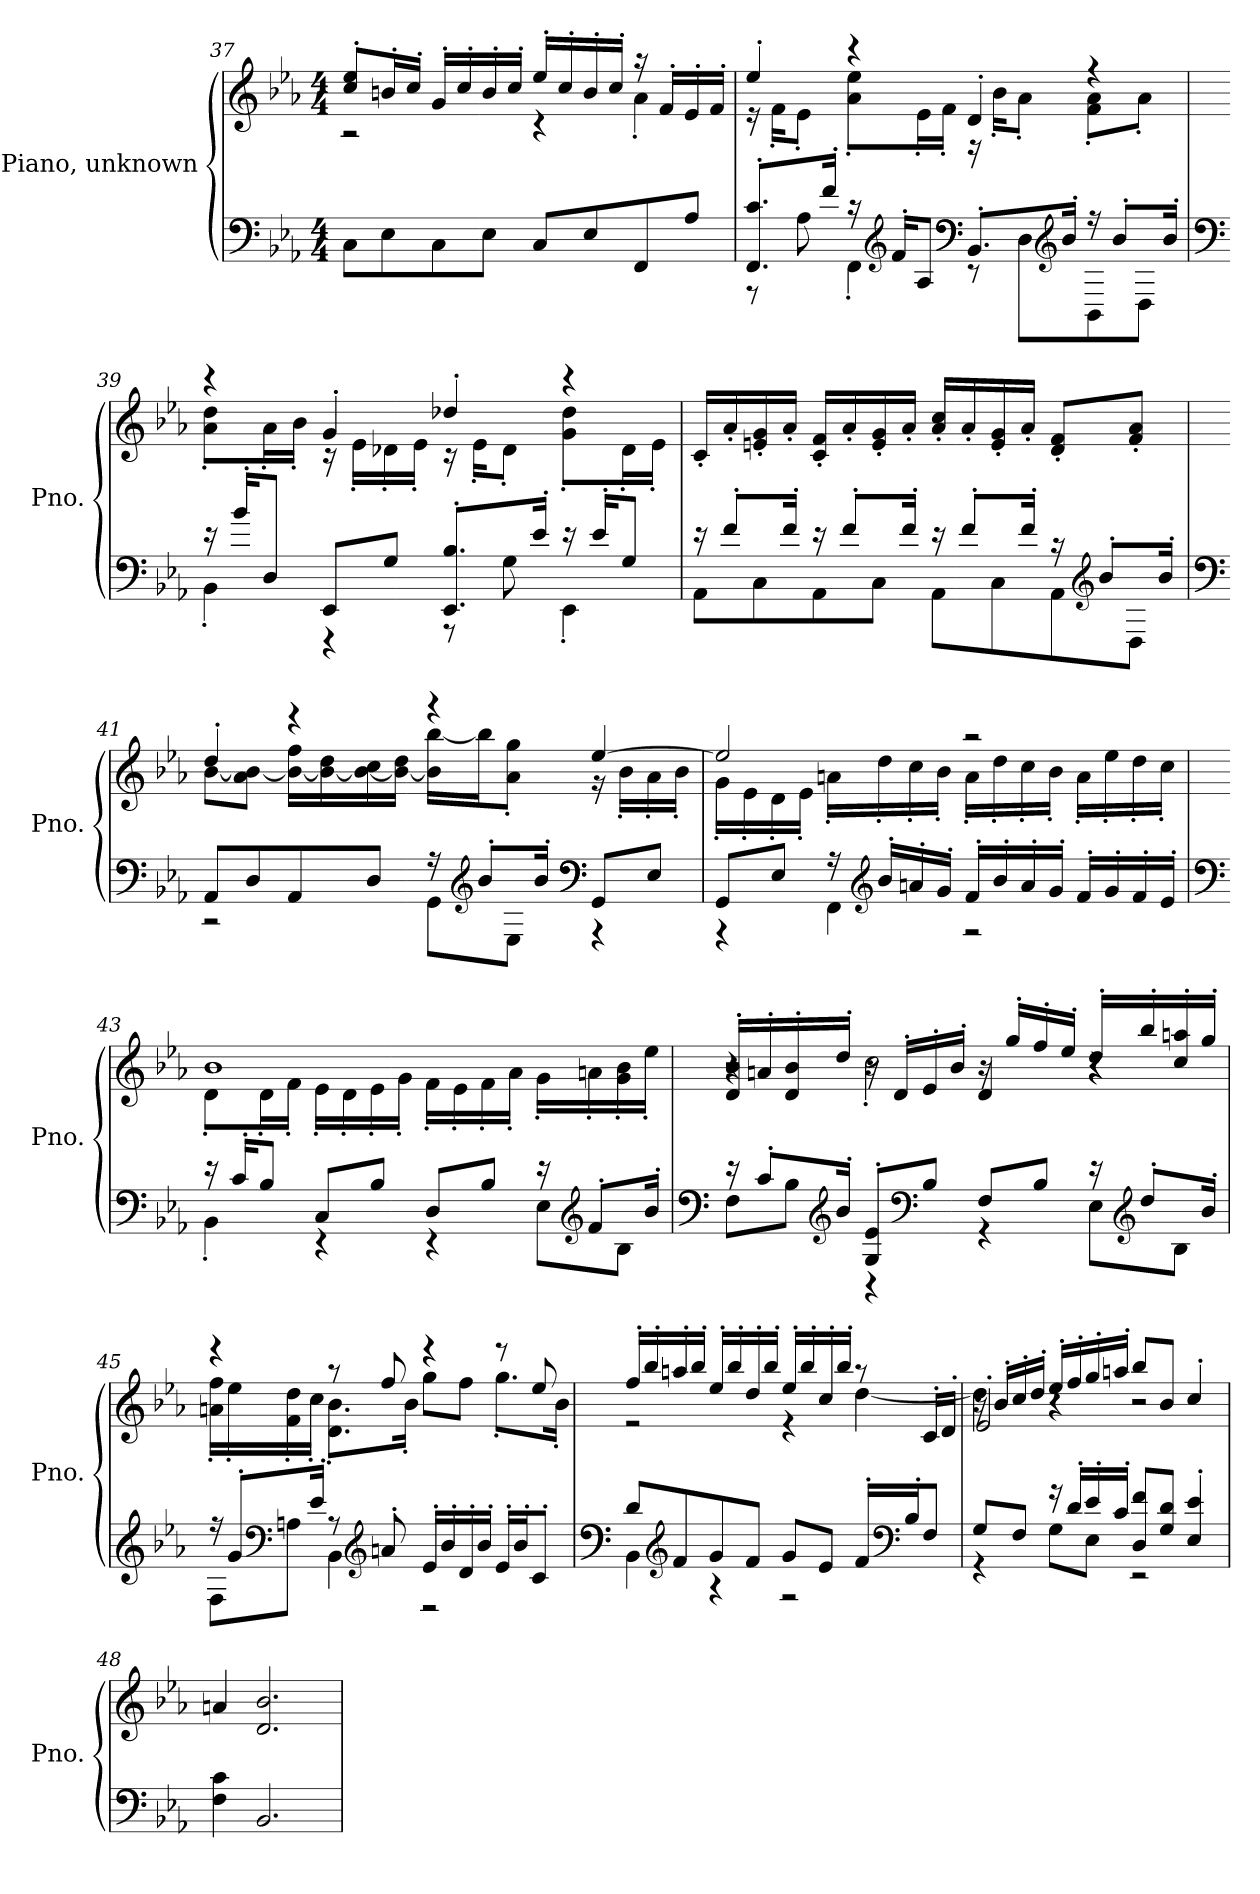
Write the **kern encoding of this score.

**kern	**kern
*part1	*part1
*staff2	*staff1
*I"Piano, unknown	*
*I'Pno.	*
*clefF4	*clefG2
*k[b-e-a-]	*k[b-e-a-]
*M4/4	*M4/4
=37	=37
*	*^
8C\L	8cc/' 8ee-/'L	2r
8E-\	16bn'/L	.
.	16cc'/JJ	.
8C\	16g'/LL	.
.	16cc'/	.
8E-\J	16b'/	.
.	16cc'/JJ	.
8C/L	16ee-'/LL	4r
.	16cc'/	.
8E-/	16b'/	.
.	16cc'/JJ	.
8FF/	16r	4a-'\
.	16f'/LL	.
8A-/J	16e-'/	.
.	16f'/JJ	.
!!LO:LB:g=z	!!
=38	=38	=38
*^	*	*
8.FF/' 8.c/'L	8r	4ee-'/	16r
.	.	.	16f'\KL
.	8A-\	.	8e-'\J
16f'/Jk	.	.	.
16r	4FF'\	4r	8a-\' 8ee-\'L
*clefG2	*	*	*
16f'/KL	.	.	.
8A-/J	.	.	16e-'\L
.	.	.	16f'\JJ
*clefF4	*	*	*
8.BB-'/L	8r	4d'/	16r
.	.	.	16b-'\KL
.	8D\L	.	8a-'\J
*clefG2	*	*	*
16b-'/Jk	.	.	.
16r	8BB-\	4r	8f\' 8a-\'L
8b-'/L	.	.	.
.	8D\J	.	8a-'\J
16b-'/Jk	.	.	.
=39	=39	=39	=39
*clefF4	*	*	*
16r	4BB-'\	4r	8a-\' 8dd\'L
16b-'/KL	.	.	.
8D/J	.	.	16a-'\L
.	.	.	16b-'\JJ
8EE-/L	4r	4g'/	16r
.	.	.	16e-'\LL
8G/J	.	.	16d-X'\
.	.	.	16e-'\JJ
8.EE-/' 8.B-/'L	8r	4dd-X'/	16r
.	.	.	16e-'\KL
.	8G\	.	8d-'\J
16e-'/Jk	.	.	.
16r	4EE-'\	4r	8g\' 8dd-\'L
16e-'/KL	.	.	.
8G/J	.	.	16d-'\L
.	.	.	16e-'\JJ
*	*	*v	*v
!!LO:PB:g=z
=40	=40	=40
16r	8AA-\L	16c'/LL
8f'/L	.	16a-'/
.	8C\	16en/' 16g/'
16f'/Jk	.	16a-'/JJ
16r	8AA-\	16c/' 16f/'LL
8f'/L	.	16a-'/
.	8C\J	16e/' 16g/'
16f'/Jk	.	16a-'/JJ
16r	8AA-\L	16a-/' 16cc/'LL
8f'/L	.	16a-'/
.	8C\	16e/' 16g/'
16f'/Jk	.	16a-'/JJ
16r	8AA-\	8d/' 8f/'L
*clefG2	*	*
8b-'/L	.	.
.	8D\J	8f/' 8a-/'J
16b-'/Jk	.	.
=41	=41	=41
*clefF4	*	*
*	*	*^
8AA-/L	2r	4dd'/	[8b-\L
8D/	.	.	8a-\ 8b-\_J
8AA-/	.	4r	16b-\_ 16ff\LL
.	.	.	16b-\_ 16dd\
8D/J	.	.	16b-\_ 16cc\
.	.	.	16b-\_ 16dd\JJ
16r	8GG\L	4r	16b-\] [16bb-\LL
*clefG2	*	*	*
8b-'/L	.	.	16bb-\J]
.	8E-\J	.	8a-\' 8gg\'J
16b-'/Jk	.	.	.
*clefF4	*	*	*
8GG/L	4r	[4ee-/	16r
.	.	.	16b-'\LL
8E-/J	.	.	16a-'\
.	.	.	16b-'\JJ
!!LO:LB:g=z	!!
=42	=42	=42	=42
8GG/L	4r	2ee-/]	16g'\LL
.	.	.	16e-'\
8E-/J	.	.	16d'\
.	.	.	16e-'\JJ
16r	4FF\	.	16an'\LL
*clefG2	*	*	*
16b-'/LL	.	.	16dd'\
16an'/	.	.	16cc'\
16g'/JJ	.	.	16b-'\JJ
16f'/LL	2r	2r	16a'\LL
16b-'/	.	.	16dd'\
16a'/	.	.	16cc'\
16g'/JJ	.	.	16b-'\JJ
16f'/LL	.	.	16a'\LL
16g'/	.	.	16ee-'\
16f'/	.	.	16dd'\
16e-'/JJ	.	.	16cc'\JJ
=43	=43	=43	=43
*clefF4	*	*	*
16r	4BB-'\	1b-	8d'\L
16c'/KL	.	.	.
8B-/J	.	.	16d'\L
.	.	.	16f'\JJ
8C/L	4r	.	16e-'\LL
.	.	.	16d'\
8B-/J	.	.	16e-'\
.	.	.	16g'\JJ
8D/L	4r	.	16f'\LL
.	.	.	16e-'\
8B-/J	.	.	16f'\
.	.	.	16a-'\JJ
16r	8E-\L	.	16g'\LL
*clefG2	*	*	*
8f'/L	.	.	16an'\
.	8B-\J	.	16g\' 16b-\'
16b-'/Jk	.	.	16ee-'\JJ
*	*	*v	*v
!!LO:LB:g=z
=44	=44	=44
*clefF4	*	*
*	*	*^
*	*	*	*^
16r	8F\L	16d/' 16b-/'LL	4r	2r
8c'/L	.	16an'/	.	.
.	8B-\J	16d/' 16b-/'	.	.
*clefG2	*	*	*	*
16b-'/Jk	.	16dd'/JJ	.	.
8G/' 8e-/'L	4r	16r	2cc'\	.
.	.	16d'/LL	.	.
*clefF4	*	*	*	*
8B-/J	.	16e-'/	.	.
.	.	16b-'/JJ	.	.
8F/L	4r	16r	.	4d/
.	.	16gg'/LL	.	.
8B-/J	.	16ff'/	.	.
.	.	16ee-'/JJ	.	.
16r	8E-\L	16dd'/LL	4r	4r
*clefG2	*	*	*	*
8dd'/L	.	16bb-'/	.	.
.	8B-\J	16cc/' 16aan/'	.	.
16b-'/Jk	.	16gg'/JJ	.	.
*	*	*	*v	*v
=45	=45	=45	=45
16r	8F\L	4r	16an\' 16ff\'LL
8g'/L	.	.	16ee-'\
*clefF4	*	*	*
.	8An\J	.	16f\' 16dd\'
16e-'/Jk	.	.	16cc'\JJ
8r	4BB-\	8r	8.d\' 8.b-\'L
*clefG2	*	*	*
8an'/	.	8ff/	.
.	.	.	16b-'\Jk
16e-'/LL	2r	4r	8gg\L
16b-'/	.	.	.
16d'/	.	.	8ff\J
16b-'/JJ	.	.	.
16e-'/LL	.	8r	8.gg'\L
16b-'/J	.	.	.
8c'/J	.	8ee-/	.
.	.	.	16b-'\Jk
!!LO:LB:g=z	!!
=46	=46	=46	=46
*clefF4	*	*	*
8d/L	4BB-\	16ff'/LL	2r
.	.	16bb-'/	.
*clefG2	*	*	*
8f/	.	16aan'/	.
.	.	16bb-'/JJ	.
8g/	4r	16ee-'/LL	.
.	.	16bb-'/	.
8f/J	.	16dd'/	.
.	.	16bb-'/JJ	.
8g/L	2r	16ee-'/LL	4r
.	.	16bb-'/	.
8e-/J	.	16cc'/	.
.	.	16bb-'/JJ	.
16f'/LL	.	8r	[4dd\
*clefF4	*	*	*
16B-'/J	.	.	.
8F/J	.	16c'/LL	.
.	.	16d'/JJ	.
=47	=47	=47	=47
*	*	*	*^
8G/L	4r	16r	4dd\]	2e-'/
.	.	16b-'/LL	.	.
8F/J	.	16cc'/	.	.
.	.	16dd'/JJ	.	.
16r	8G\L	16ee-'/LL	4r	.
16d'/LL	.	16ff'/	.	.
16e-'/	8E-\J	16gg'/	.	.
16c'/JJ	.	16aan'/JJ	.	.
8D/ 8f/L	2r	8bb-/L	2r	2r
8G/ 8d/J	.	8b-/J	.	.
4E-/' 4e-/'	.	4cc'/	.	.
*v	*v	*	*	*
*	*v	*v	*v
=48	=48
4F\ 4c\	4an/
2.BB-/	2.d/ 2.b-/
=	=
*-	*-
